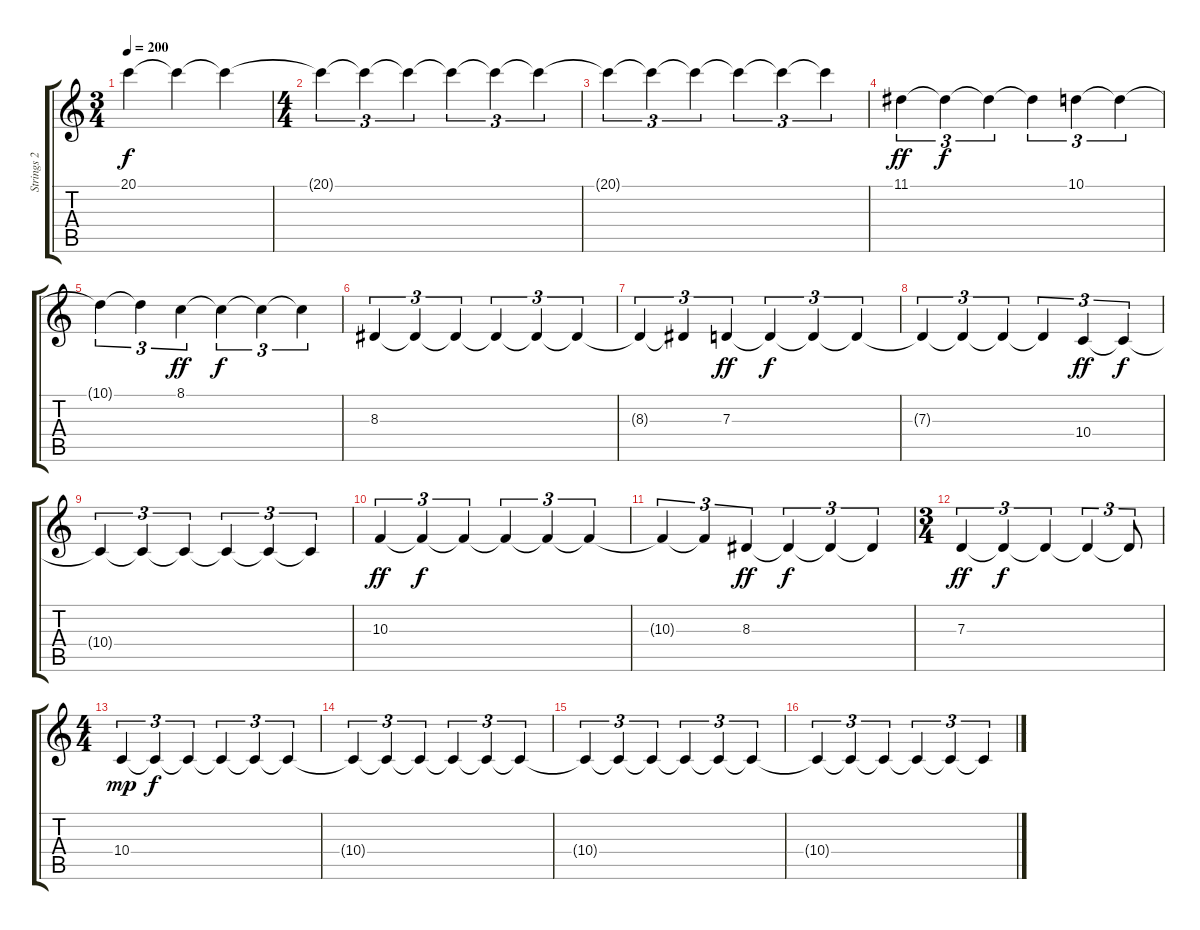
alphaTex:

\track ("Strings 2" "Strings 2") {instrument stringensemble1}
\staff {score tabs}
\tuning (E4 B3 G3 D3 A2 E2) {hide}
\ts (3 4)
\tempo 200
\clef g2
\ks c
20.1.4{dy f} 20.1{t}.4 20.1{t}.4 |
\ts (4 4)
20.1{t}.4{tu (3 2)} 20.1{t}.4{tu (3 2)} 20.1{t}.4{tu (3 2)} 20.1{t}.4{tu (3 2)} 20.1{t}.4{tu (3 2)} 20.1{t}.4{tu (3 2)} |
20.1{t}.4{tu (3 2)} 20.1{t}.4{tu (3 2)} 20.1{t}.4{tu (3 2)} 20.1{t}.4{tu (3 2)} 20.1{t}.4{tu (3 2)} 20.1{t}.4{tu (3 2)} |
11.1.4{tu (3 2) dy ff} 11.1{t}.4{tu (3 2) dy f} 11.1{t}.4{tu (3 2)} 11.1{t}.4{tu (3 2)} 10.1.4{tu (3 2)} 10.1{t}.4{tu (3 2)} |
10.1{t}.4{tu (3 2)} 10.1{t}.4{tu (3 2)} 8.1.4{tu (3 2) dy ff} 8.1{t}.4{tu (3 2) dy f} 8.1{t}.4{tu (3 2)} 8.1{t}.4{tu (3 2)} |
8.3.4{tu (3 2)} 8.3{t}.4{tu (3 2)} 8.3{t}.4{tu (3 2)} 8.3{t}.4{tu (3 2)} 8.3{t}.4{tu (3 2)} 8.3{t}.4{tu (3 2)} |
8.3{t}.4{tu (3 2)} 8.3{t}.4{tu (3 2)} 7.3.4{tu (3 2) dy ff} 7.3{t}.4{tu (3 2) dy f} 7.3{t}.4{tu (3 2)} 7.3{t}.4{tu (3 2)} |
7.3{t}.4{tu (3 2)} 7.3{t}.4{tu (3 2)} 7.3{t}.4{tu (3 2)} 7.3{t}.4{tu (3 2)} 10.4.4{tu (3 2) dy ff} 10.4{t}.4{tu (3 2) dy f} |
10.4{t}.4{tu (3 2)} 10.4{t}.4{tu (3 2)} 10.4{t}.4{tu (3 2)} 10.4{t}.4{tu (3 2)} 10.4{t}.4{tu (3 2)} 10.4{t}.4{tu (3 2)} |
10.3.4{tu (3 2) dy ff} 10.3{t}.4{tu (3 2) dy f} 10.3{t}.4{tu (3 2)} 10.3{t}.4{tu (3 2)} 10.3{t}.4{tu (3 2)} 10.3{t}.4{tu (3 2)} |
10.3{t}.4{tu (3 2)} 10.3{t}.4{tu (3 2)} 8.3.4{tu (3 2) dy ff} 8.3{t}.4{tu (3 2) dy f} 8.3{t}.4{tu (3 2)} 8.3{t}.4{tu (3 2)} |
\ts (3 4)
7.3.4{tu (3 2) dy ff} 7.3{t}.4{tu (3 2) dy f} 7.3{t}.4{tu (3 2)} 7.3{t}.4{tu (3 2)} 7.3{t}.8{tu (3 2)} |
\ts (4 4)
10.4.4{tu (3 2) dy mp} 10.4{t}.4{tu (3 2) dy f} 10.4{t}.4{tu (3 2)} 10.4{t}.4{tu (3 2)} 10.4{t}.4{tu (3 2)} 10.4{t}.4{tu (3 2)} |
10.4{t}.4{tu (3 2)} 10.4{t}.4{tu (3 2)} 10.4{t}.4{tu (3 2)} 10.4{t}.4{tu (3 2)} 10.4{t}.4{tu (3 2)} 10.4{t}.4{tu (3 2)} |
10.4{t}.4{tu (3 2)} 10.4{t}.4{tu (3 2)} 10.4{t}.4{tu (3 2)} 10.4{t}.4{tu (3 2)} 10.4{t}.4{tu (3 2)} 10.4{t}.4{tu (3 2)} |
10.4{t}.4{tu (3 2)} 10.4{t}.4{tu (3 2)} 10.4{t}.4{tu (3 2)} 10.4{t}.4{tu (3 2)} 10.4{t}.4{tu (3 2)} 10.4{t}.4{tu (3 2)}
